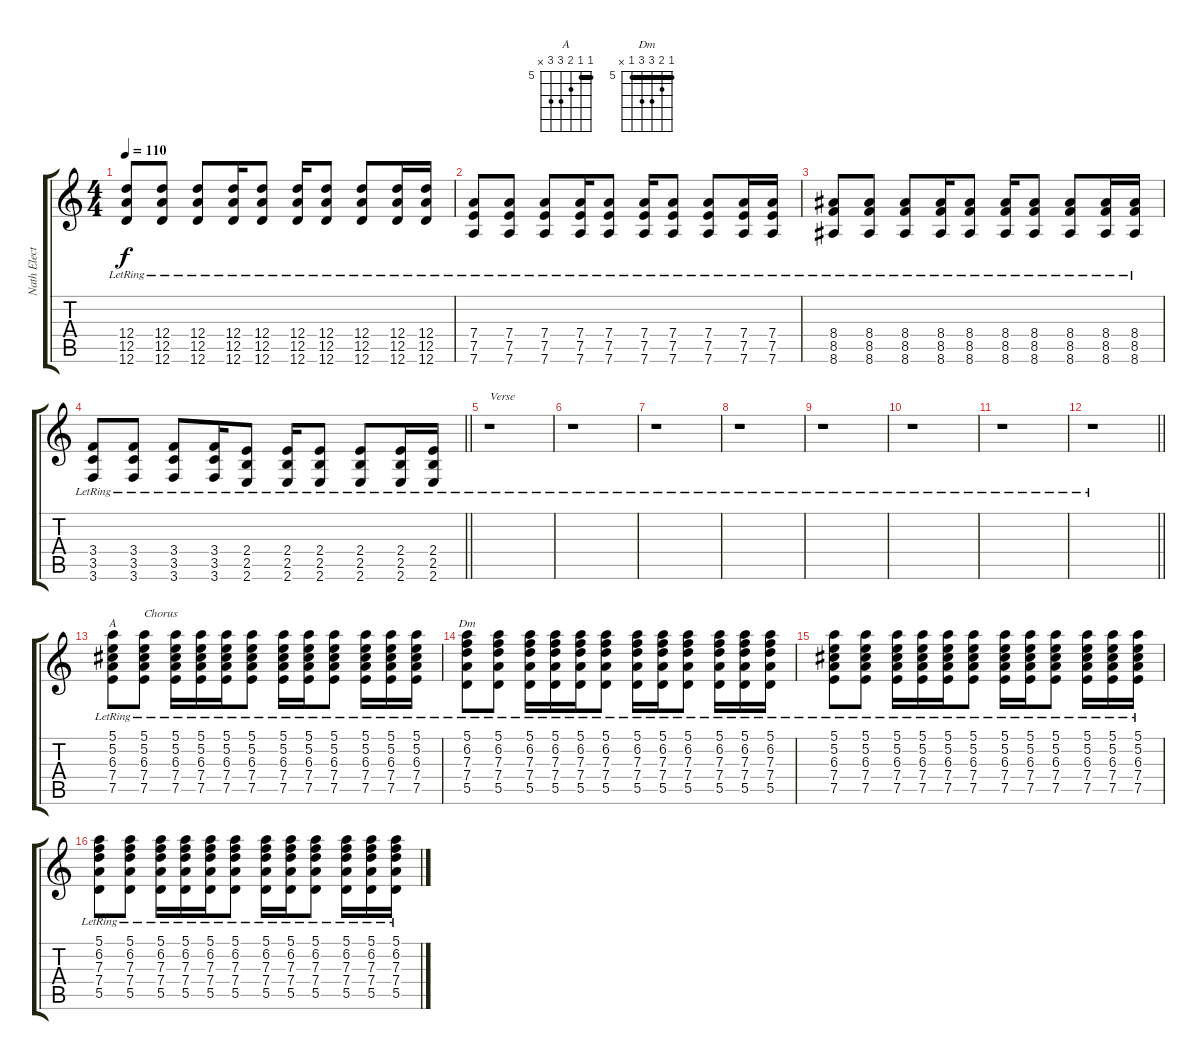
\track ("Nath Electric Guitar" "Nath Elect") {instrument distortionguitar}
\staff {score tabs}
\tuning (E4 B3 G3 D3 A2 D2) {hide}
\chord ("A" 5 5 6 7 7 x) {firstfret 5 barre 5}
\chord ("Dm" 5 6 7 7 5 x) {firstfret 5 barre 5}
\ts (4 4)
\tempo 110
\clef g2
\ks c
(12.4{lr} 12.5{lr} 12.6).8{dy f} (12.4{lr} 12.5{lr} 12.6).8 (12.4{lr} 12.5{lr} 12.6).8 (12.4{lr} 12.5{lr} 12.6).16 (12.4{lr} 12.5{lr} 12.6).8 (12.4{lr} 12.5{lr} 12.6).16 (12.4{lr} 12.5{lr} 12.6).8 (12.4{lr} 12.5{lr} 12.6).8 (12.4{lr} 12.5{lr} 12.6).16 (12.4{lr} 12.5{lr} 12.6).16 |
(7.4{lr} 7.5{lr} 7.6).8 (7.4{lr} 7.5{lr} 7.6).8 (7.4{lr} 7.5{lr} 7.6).8 (7.4{lr} 7.5{lr} 7.6).16 (7.4{lr} 7.5{lr} 7.6).8 (7.4{lr} 7.5{lr} 7.6).16 (7.4{lr} 7.5{lr} 7.6).8 (7.4{lr} 7.5{lr} 7.6).8 (7.4{lr} 7.5{lr} 7.6).16 (7.4{lr} 7.5{lr} 7.6).16 |
(8.4{lr} 8.5{lr} 8.6).8 (8.4{lr} 8.5{lr} 8.6).8 (8.4{lr} 8.5{lr} 8.6).8 (8.4{lr} 8.5{lr} 8.6).16 (8.4{lr} 8.5{lr} 8.6).8 (8.4{lr} 8.5{lr} 8.6).16 (8.4{lr} 8.5{lr} 8.6).8 (8.4{lr} 8.5{lr} 8.6).8 (8.4{lr} 8.5{lr} 8.6).16 (8.4{lr} 8.5{lr} 8.6).16 |
\barLineRight lightlight
(3.4{lr} 3.5{lr} 3.6).8 (3.4{lr} 3.5{lr} 3.6).8 (3.4{lr} 3.5{lr} 3.6).8 (3.4{lr} 3.5{lr} 3.6).16 (2.4{lr} 2.5{lr} 2.6).8 (2.4{lr} 2.5{lr} 2.6).16 (2.4{lr} 2.5{lr} 2.6).8 (2.4{lr} 2.5{lr} 2.6).8 (2.4{lr} 2.5{lr} 2.6).16 (2.4{lr} 2.5{lr} 2.6).16 |
r.1{txt "Verse"} |
r.1 |
r.1 |
r.1 |
r.1 |
r.1 |
r.1 |
\barLineRight lightlight
r.1 |
(5.1{lr} 5.2{lr} 6.3{lr} 7.4{lr} 7.5{lr}).8{ch "A"} (5.1{lr} 5.2{lr} 6.3{lr} 7.4{lr} 7.5{lr}).8{txt "Chorus"} (5.1{lr} 5.2{lr} 6.3{lr} 7.4{lr} 7.5{lr}).16 (5.1{lr} 5.2{lr} 6.3{lr} 7.4{lr} 7.5{lr}).16 (5.1{lr} 5.2{lr} 6.3{lr} 7.4{lr} 7.5{lr}).16 (5.1{lr} 5.2{lr} 6.3{lr} 7.4{lr} 7.5{lr}).8 (5.1{lr} 5.2{lr} 6.3{lr} 7.4{lr} 7.5{lr}).16 (5.1{lr} 5.2{lr} 6.3{lr} 7.4{lr} 7.5{lr}).16 (5.1{lr} 5.2{lr} 6.3{lr} 7.4{lr} 7.5{lr}).8 (5.1{lr} 5.2{lr} 6.3{lr} 7.4{lr} 7.5{lr}).16 (5.1{lr} 5.2{lr} 6.3{lr} 7.4{lr} 7.5{lr}).16 (5.1{lr} 5.2{lr} 6.3{lr} 7.4{lr} 7.5{lr}).16 |
(5.1{lr} 6.2{lr} 7.3{lr} 7.4{lr} 5.5{lr}).8{ch "Dm"} (5.1{lr} 6.2{lr} 7.3{lr} 7.4{lr} 5.5{lr}).8 (5.1{lr} 6.2{lr} 7.3{lr} 7.4{lr} 5.5{lr}).16 (5.1{lr} 6.2{lr} 7.3{lr} 7.4{lr} 5.5{lr}).16 (5.1{lr} 6.2{lr} 7.3{lr} 7.4{lr} 5.5{lr}).16 (5.1{lr} 6.2{lr} 7.3{lr} 7.4{lr} 5.5{lr}).8 (5.1{lr} 6.2{lr} 7.3{lr} 7.4{lr} 5.5{lr}).16 (5.1{lr} 6.2{lr} 7.3{lr} 7.4{lr} 5.5{lr}).16 (5.1{lr} 6.2{lr} 7.3{lr} 7.4{lr} 5.5{lr}).8 (5.1{lr} 6.2{lr} 7.3{lr} 7.4{lr} 5.5{lr}).16 (5.1{lr} 6.2{lr} 7.3{lr} 7.4{lr} 5.5{lr}).16 (5.1{lr} 6.2{lr} 7.3{lr} 7.4{lr} 5.5{lr}).16 |
(5.1{lr} 5.2{lr} 6.3{lr} 7.4{lr} 7.5{lr}).8 (5.1{lr} 5.2{lr} 6.3{lr} 7.4{lr} 7.5{lr}).8 (5.1{lr} 5.2{lr} 6.3{lr} 7.4{lr} 7.5{lr}).16 (5.1{lr} 5.2{lr} 6.3{lr} 7.4{lr} 7.5{lr}).16 (5.1{lr} 5.2{lr} 6.3{lr} 7.4{lr} 7.5{lr}).16 (5.1{lr} 5.2{lr} 6.3{lr} 7.4{lr} 7.5{lr}).8 (5.1{lr} 5.2{lr} 6.3{lr} 7.4{lr} 7.5{lr}).16 (5.1{lr} 5.2{lr} 6.3{lr} 7.4{lr} 7.5{lr}).16 (5.1{lr} 5.2{lr} 6.3{lr} 7.4{lr} 7.5{lr}).8 (5.1{lr} 5.2{lr} 6.3{lr} 7.4{lr} 7.5{lr}).16 (5.1{lr} 5.2{lr} 6.3{lr} 7.4{lr} 7.5{lr}).16 (5.1{lr} 5.2{lr} 6.3{lr} 7.4{lr} 7.5{lr}).16 |
(5.1{lr} 6.2{lr} 7.3{lr} 7.4{lr} 5.5{lr}).8 (5.1{lr} 6.2{lr} 7.3{lr} 7.4{lr} 5.5{lr}).8 (5.1{lr} 6.2{lr} 7.3{lr} 7.4{lr} 5.5{lr}).16 (5.1{lr} 6.2{lr} 7.3{lr} 7.4{lr} 5.5{lr}).16 (5.1{lr} 6.2{lr} 7.3{lr} 7.4{lr} 5.5{lr}).16 (5.1{lr} 6.2{lr} 7.3{lr} 7.4{lr} 5.5{lr}).8 (5.1{lr} 6.2{lr} 7.3{lr} 7.4{lr} 5.5{lr}).16 (5.1{lr} 6.2{lr} 7.3{lr} 7.4{lr} 5.5{lr}).16 (5.1{lr} 6.2{lr} 7.3{lr} 7.4{lr} 5.5{lr}).8 (5.1{lr} 6.2{lr} 7.3{lr} 7.4{lr} 5.5{lr}).16 (5.1{lr} 6.2{lr} 7.3{lr} 7.4{lr} 5.5{lr}).16 (5.1{lr} 6.2{lr} 7.3{lr} 7.4{lr} 5.5{lr}).16
